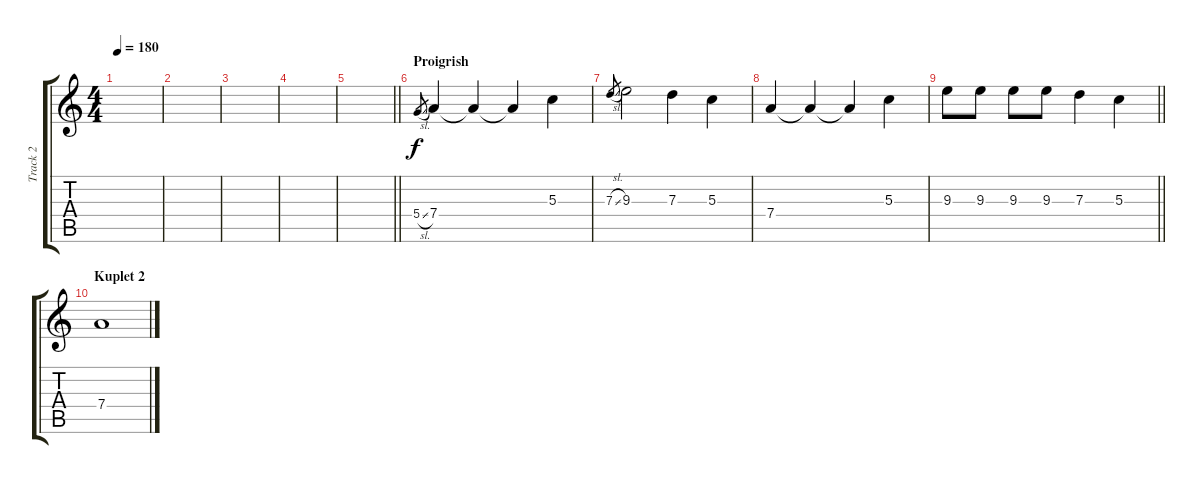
\track ("Track 2" "Track 2") {instrument acousticguitarsteel}
\staff {score tabs}
\tuning (E4 B3 G3 D3 A2 E2) {hide}
\ts (4 4)
\tempo 180
\clef g2
\ks c
|
|
|
|
\barLineRight lightlight
|
\section ("" "Proigrish")
5.4{sl}.8{gr} 7.4.4 7.4{t}.4 7.4{t}.4 5.3.4 |
7.3{sl}.8{gr} 9.3.2 7.3.4 5.3.4 |
7.4.4 7.4{t}.4 7.4{t}.4 5.3.4 |
\barLineRight lightlight
9.3.8 9.3.8 9.3.8 9.3.8 7.3.4 5.3.4 |
\section ("" "Kuplet 2")
7.4.1
